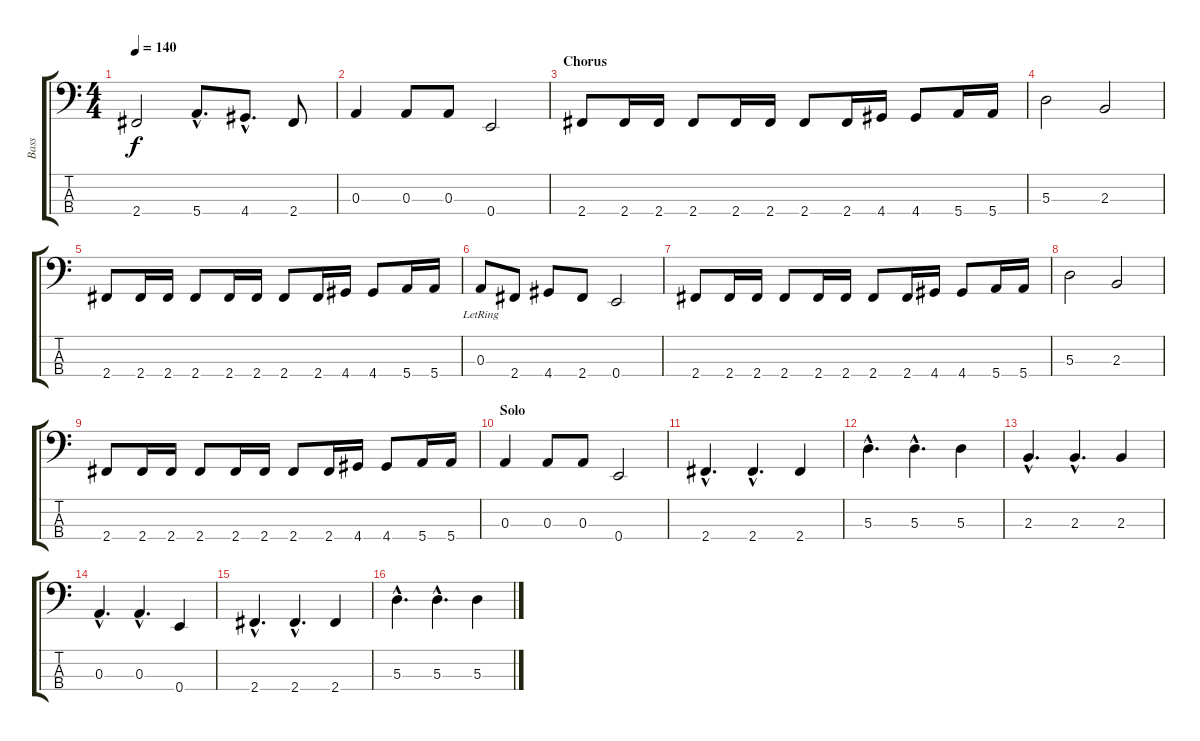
\track ("Bass" "Bass") {instrument electricbasspick}
\staff {score tabs}
\tuning (G2 D2 A1 E1) {hide}
\ts (4 4)
\tempo 140
\clef f4
\ks c
2.4.2{dy f} 5.4{hac}.8{d} 4.4{hac}.8{d} 2.4.8 |
0.3.4 0.3.8 0.3.8 0.4.2 |
\section ("" "Chorus")
2.4.8 2.4.16 2.4.16 2.4.8 2.4.16 2.4.16 2.4.8 2.4.16 4.4.16 4.4.8 5.4.16 5.4.16 |
5.3.2 2.3.2 |
2.4.8 2.4.16 2.4.16 2.4.8 2.4.16 2.4.16 2.4.8 2.4.16 4.4.16 4.4.8 5.4.16 5.4.16 |
0.3{lr}.8 2.4.8 4.4.8 2.4.8 0.4.2 |
2.4.8 2.4.16 2.4.16 2.4.8 2.4.16 2.4.16 2.4.8 2.4.16 4.4.16 4.4.8 5.4.16 5.4.16 |
5.3.2 2.3.2 |
2.4.8 2.4.16 2.4.16 2.4.8 2.4.16 2.4.16 2.4.8 2.4.16 4.4.16 4.4.8 5.4.16 5.4.16 |
\section ("" "Solo")
0.3.4 0.3.8 0.3.8 0.4.2 |
2.4{hac}.4{d} 2.4{hac}.4{d} 2.4.4 |
5.3{hac}.4{d} 5.3{hac}.4{d} 5.3.4 |
2.3{hac}.4{d} 2.3{hac}.4{d} 2.3.4 |
0.3{hac}.4{d} 0.3{hac}.4{d} 0.4.4 |
2.4{hac}.4{d} 2.4{hac}.4{d} 2.4.4 |
5.3{hac}.4{d} 5.3{hac}.4{d} 5.3.4
